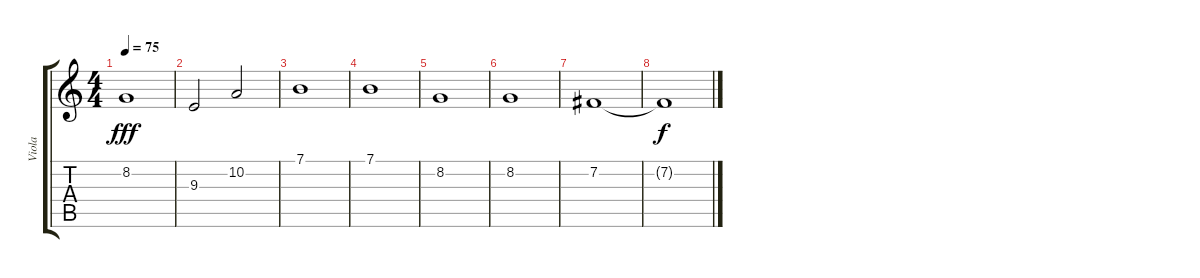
\track ("Viola               " "Viola     ") {instrument stringensemble1}
\staff {score tabs}
\tuning (E4 B3 G3 D3 A2 E2) {hide}
\ts (4 4)
\tempo 75
\clef g2
\ks c
8.2.1{dy fff} |
9.3.2 10.2.2 |
7.1.1 |
7.1.1 |
8.2.1 |
8.2.1 |
7.2.1 |
7.2{t}.1{dy f}
